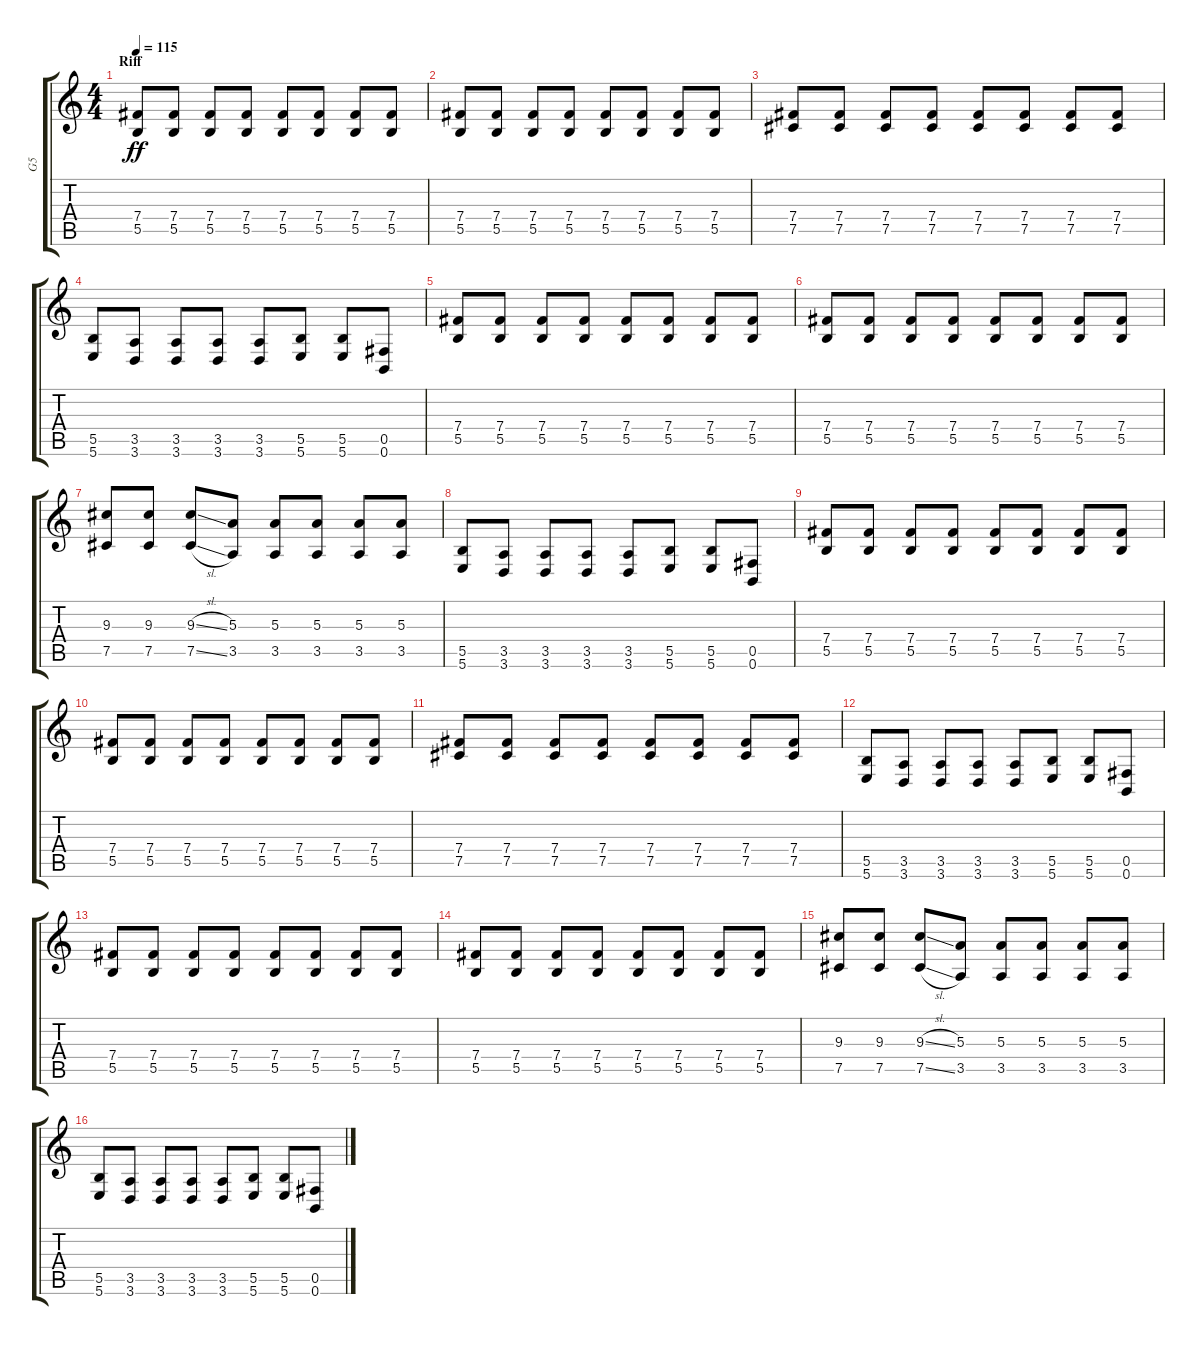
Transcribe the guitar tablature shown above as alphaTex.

\track ("G5" "G5") {instrument distortionguitar}
\staff {score tabs}
\tuning (Db4 Ab3 E3 B2 Gb2 B1) {hide}
\ts (4 4)
\section ("" "Riff")
\tempo 115
\clef g2
\ks c
(7.4 5.5).8{dy ff} (7.4 5.5).8 (7.4 5.5).8 (7.4 5.5).8 (7.4 5.5).8 (7.4 5.5).8 (7.4 5.5).8 (7.4 5.5).8 |
(7.4 5.5).8 (7.4 5.5).8 (7.4 5.5).8 (7.4 5.5).8 (7.4 5.5).8 (7.4 5.5).8 (7.4 5.5).8 (7.4 5.5).8 |
(7.4 7.5).8 (7.4 7.5).8 (7.4 7.5).8 (7.4 7.5).8 (7.4 7.5).8 (7.4 7.5).8 (7.4 7.5).8 (7.4 7.5).8 |
(5.5 5.6).8 (3.5 3.6).8 (3.5 3.6).8 (3.5 3.6).8 (3.5 3.6).8 (5.5 5.6).8 (5.5 5.6).8 (0.5 0.6).8 |
(7.4 5.5).8 (7.4 5.5).8 (7.4 5.5).8 (7.4 5.5).8 (7.4 5.5).8 (7.4 5.5).8 (7.4 5.5).8 (7.4 5.5).8 |
(7.4 5.5).8 (7.4 5.5).8 (7.4 5.5).8 (7.4 5.5).8 (7.4 5.5).8 (7.4 5.5).8 (7.4 5.5).8 (7.4 5.5).8 |
(9.3 7.5).8 (9.3 7.5).8 (9.3{sl} 7.5{sl}).8 (5.3 3.5).8 (5.3 3.5).8 (5.3 3.5).8 (5.3 3.5).8 (5.3 3.5).8 |
(5.5 5.6).8 (3.5 3.6).8 (3.5 3.6).8 (3.5 3.6).8 (3.5 3.6).8 (5.5 5.6).8 (5.5 5.6).8 (0.5 0.6).8 |
(7.4 5.5).8 (7.4 5.5).8 (7.4 5.5).8 (7.4 5.5).8 (7.4 5.5).8 (7.4 5.5).8 (7.4 5.5).8 (7.4 5.5).8 |
(7.4 5.5).8 (7.4 5.5).8 (7.4 5.5).8 (7.4 5.5).8 (7.4 5.5).8 (7.4 5.5).8 (7.4 5.5).8 (7.4 5.5).8 |
(7.4 7.5).8 (7.4 7.5).8 (7.4 7.5).8 (7.4 7.5).8 (7.4 7.5).8 (7.4 7.5).8 (7.4 7.5).8 (7.4 7.5).8 |
(5.5 5.6).8 (3.5 3.6).8 (3.5 3.6).8 (3.5 3.6).8 (3.5 3.6).8 (5.5 5.6).8 (5.5 5.6).8 (0.5 0.6).8 |
(7.4 5.5).8 (7.4 5.5).8 (7.4 5.5).8 (7.4 5.5).8 (7.4 5.5).8 (7.4 5.5).8 (7.4 5.5).8 (7.4 5.5).8 |
(7.4 5.5).8 (7.4 5.5).8 (7.4 5.5).8 (7.4 5.5).8 (7.4 5.5).8 (7.4 5.5).8 (7.4 5.5).8 (7.4 5.5).8 |
(9.3 7.5).8 (9.3 7.5).8 (9.3{sl} 7.5{sl}).8 (5.3 3.5).8 (5.3 3.5).8 (5.3 3.5).8 (5.3 3.5).8 (5.3 3.5).8 |
(5.5 5.6).8 (3.5 3.6).8 (3.5 3.6).8 (3.5 3.6).8 (3.5 3.6).8 (5.5 5.6).8 (5.5 5.6).8 (0.5 0.6).8
